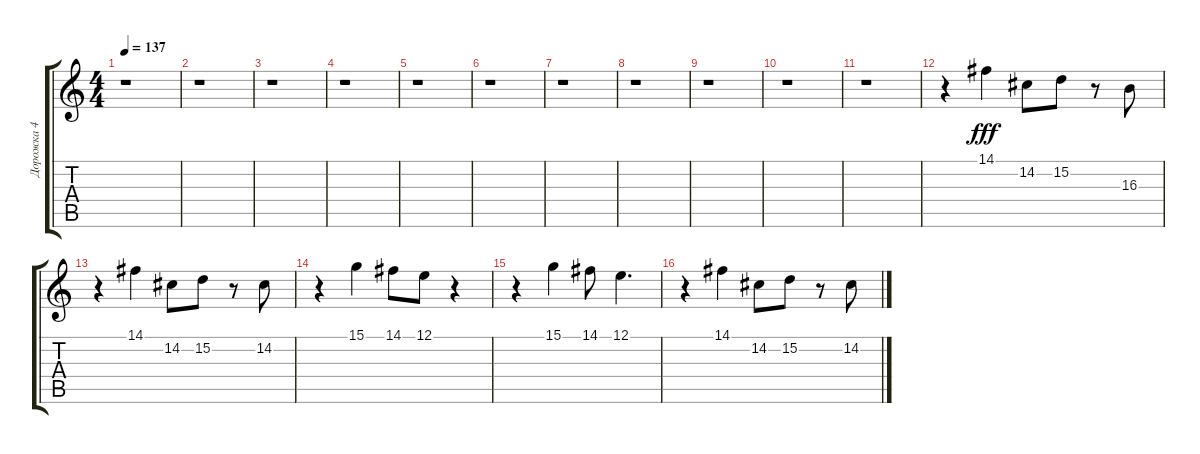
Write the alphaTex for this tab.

\track ("Дорожка 4" "Дорожка 4") {instrument lead2sawtooth}
\staff {score tabs}
\tuning (E4 B3 G3 D3 A2 E2) {hide}
\ts (4 4)
\tempo 137
\clef g2
\ks c
r.1{dy f} |
r.1 |
r.1 |
r.1 |
r.1 |
r.1 |
r.1 |
r.1 |
r.1 |
r.1 |
r.1 |
r.4 14.1.4{dy fff} 14.2.8 15.2.8 r.8 16.3.8 |
r.4 14.1.4 14.2.8 15.2.8 r.8 14.2.8 |
r.4 15.1.4 14.1.8 12.1.8 r.4 |
r.4 15.1.4 14.1.8 12.1.4{d} |
r.4 14.1.4 14.2.8 15.2.8 r.8 14.2.8
